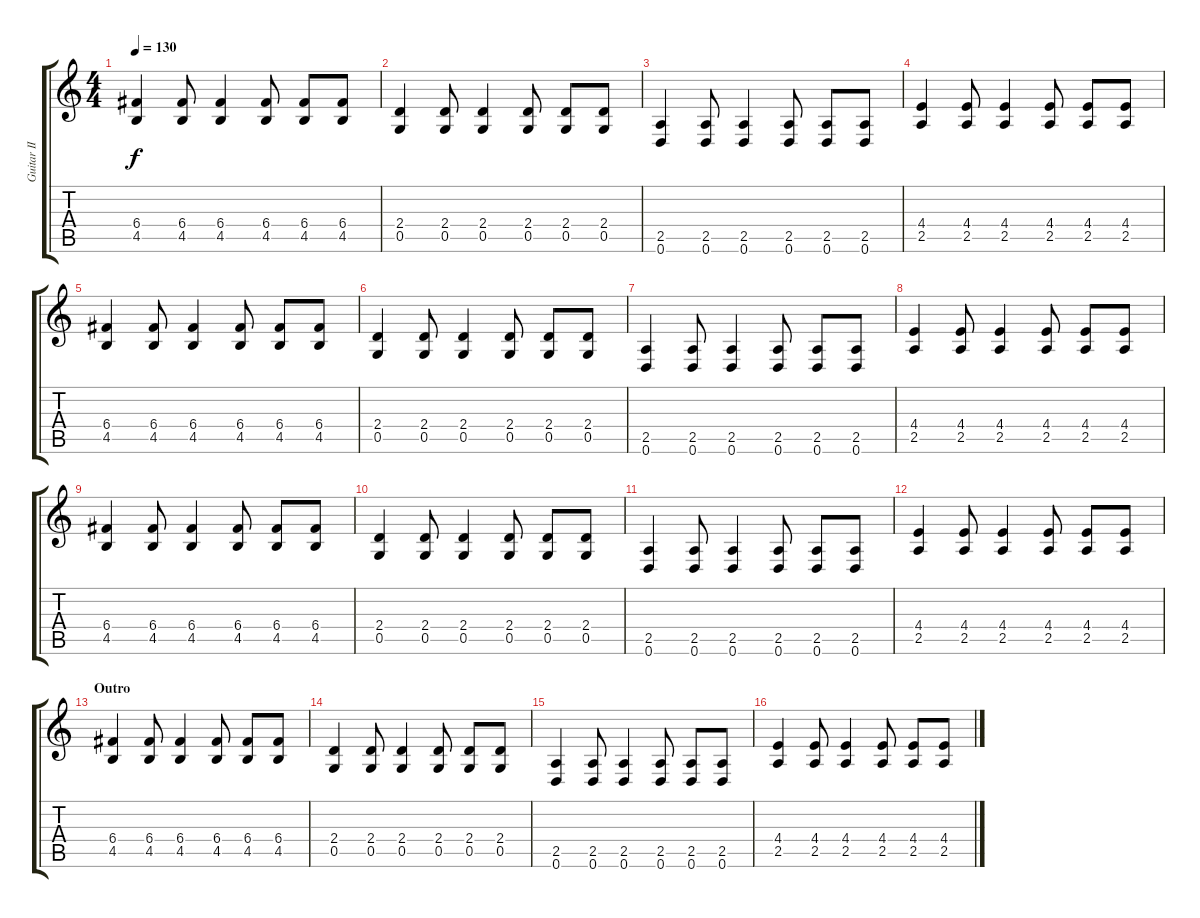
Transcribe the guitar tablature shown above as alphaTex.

\track ("Guitar II" "Guitar II") {instrument distortionguitar}
\staff {score tabs}
\tuning (D4 A3 F3 C3 G2 D2) {hide}
\ts (4 4)
\tempo 130
\clef g2
\ks c
(6.4 4.5).4{dy f} (6.4 4.5).8 (6.4 4.5).4 (6.4 4.5).8 (6.4 4.5).8 (6.4 4.5).8 |
(2.4 0.5).4 (2.4 0.5).8 (2.4 0.5).4 (2.4 0.5).8 (2.4 0.5).8 (2.4 0.5).8 |
(2.5 0.6).4 (2.5 0.6).8 (2.5 0.6).4 (2.5 0.6).8 (2.5 0.6).8 (2.5 0.6).8 |
(4.4 2.5).4 (4.4 2.5).8 (4.4 2.5).4 (4.4 2.5).8 (4.4 2.5).8 (4.4 2.5).8 |
(6.4 4.5).4 (6.4 4.5).8 (6.4 4.5).4 (6.4 4.5).8 (6.4 4.5).8 (6.4 4.5).8 |
(2.4 0.5).4 (2.4 0.5).8 (2.4 0.5).4 (2.4 0.5).8 (2.4 0.5).8 (2.4 0.5).8 |
(2.5 0.6).4 (2.5 0.6).8 (2.5 0.6).4 (2.5 0.6).8 (2.5 0.6).8 (2.5 0.6).8 |
(4.4 2.5).4 (4.4 2.5).8 (4.4 2.5).4 (4.4 2.5).8 (4.4 2.5).8 (4.4 2.5).8 |
(6.4 4.5).4 (6.4 4.5).8 (6.4 4.5).4 (6.4 4.5).8 (6.4 4.5).8 (6.4 4.5).8 |
(2.4 0.5).4 (2.4 0.5).8 (2.4 0.5).4 (2.4 0.5).8 (2.4 0.5).8 (2.4 0.5).8 |
(2.5 0.6).4 (2.5 0.6).8 (2.5 0.6).4 (2.5 0.6).8 (2.5 0.6).8 (2.5 0.6).8 |
(4.4 2.5).4 (4.4 2.5).8 (4.4 2.5).4 (4.4 2.5).8 (4.4 2.5).8 (4.4 2.5).8 |
\section ("" "Outro")
(6.4 4.5).4 (6.4 4.5).8 (6.4 4.5).4 (6.4 4.5).8 (6.4 4.5).8 (6.4 4.5).8 |
(2.4 0.5).4 (2.4 0.5).8 (2.4 0.5).4 (2.4 0.5).8 (2.4 0.5).8 (2.4 0.5).8 |
(2.5 0.6).4 (2.5 0.6).8 (2.5 0.6).4 (2.5 0.6).8 (2.5 0.6).8 (2.5 0.6).8 |
(4.4 2.5).4 (4.4 2.5).8 (4.4 2.5).4 (4.4 2.5).8 (4.4 2.5).8 (4.4 2.5).8
